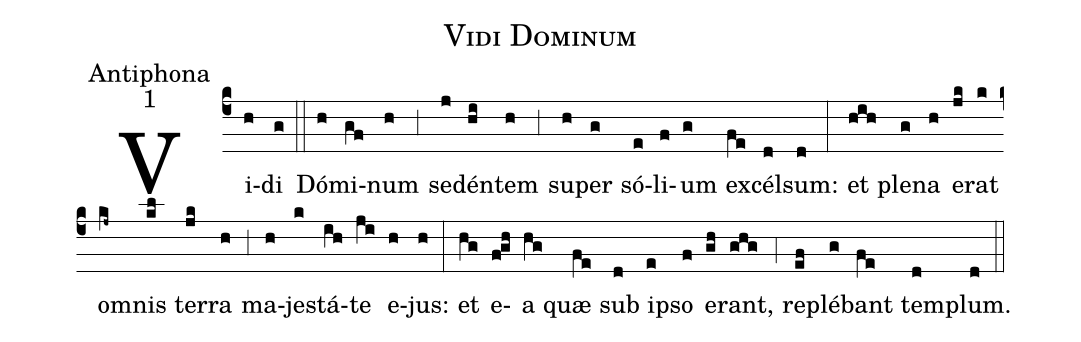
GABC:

name:Vidi Dominum;
office-part:Antiphona;
mode:1;
%%
(c4) Vi(h)di(g) (::)
Dó(h)mi(gf)num(h) (,3) se(j)dén(hi)tem(h) (,3) su(h)per(g) só(e)li(f)um(g) ex(fe)cél(d)sum:(d) (:)
et(hih) ple(g)na(h) e(jk)rat(k) o(kj~)mnis(kl) ter(jk)ra(h) (,3) ma(h)je(k)stá(ih)te(ji) e(h)jus:(h) (:)
et(hg) e(f!gh)a(hg) quæ(fe) sub(d) i(e)pso(f) e(gh)rant,(ghg) (,4) re(ef)plé(g)bant(fe) tem(d)plum.(d) (::)
